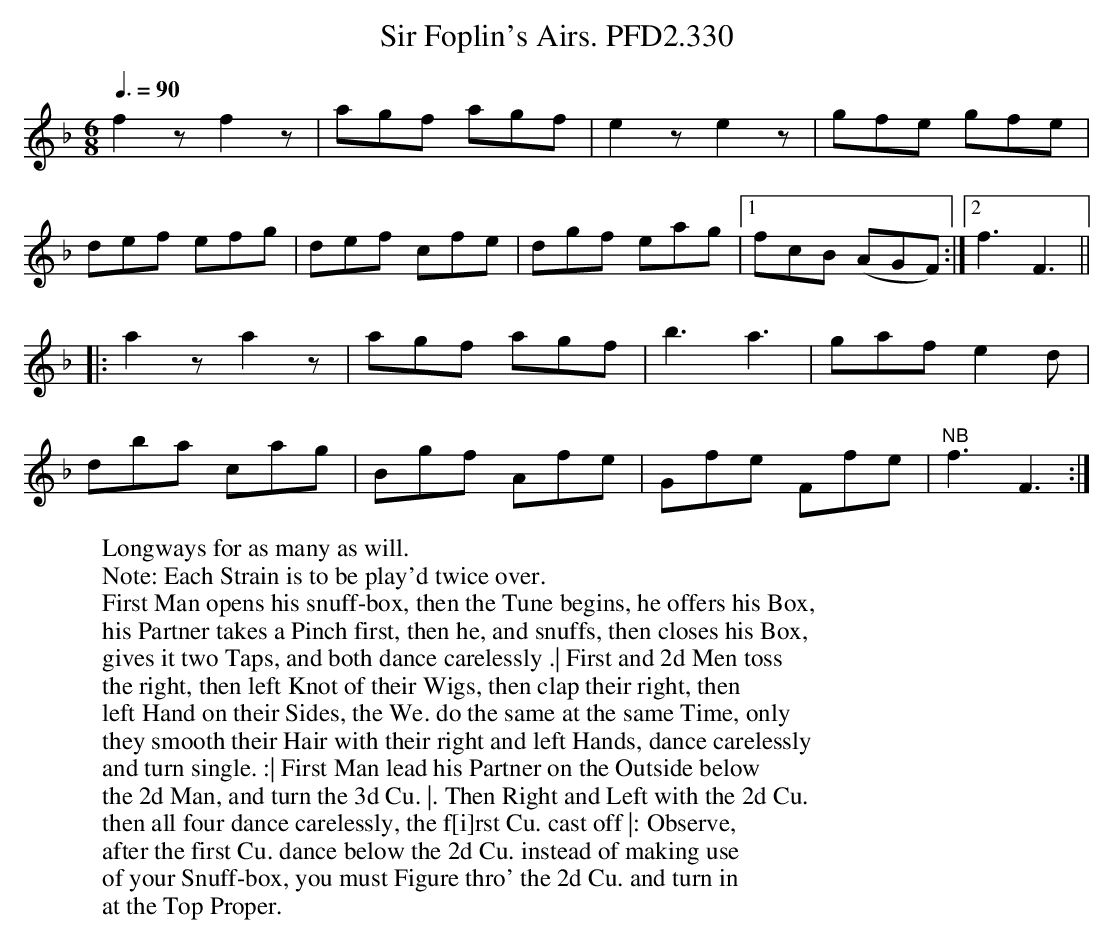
X:1
T:Sir Foplin's Airs. PFD2.330
M:6/8
L:1/8
W:Longways for as many as will.
W:Note: Each Strain is to be play'd twice over.
W:First Man opens his snuff-box, then the Tune begins, he offers his Box,
W:his Partner takes a Pinch first, then he, and snuffs, then closes his Box,
W:gives it two Taps, and both dance carelessly .| First and 2d Men toss
W:the right, then left Knot of their Wigs, then clap their right, then
W:left Hand on their Sides, the We. do the same at the same Time, only
W:they smooth their Hair with their right and left Hands, dance carelessly
W:and turn single. :| First Man lead his Partner on the Outside below
W:the 2d Man, and turn the 3d Cu. |. Then Right and Left with the 2d Cu.
W:then all four dance carelessly, the f[i]rst Cu. cast off |: Observe,
W:after the first Cu. dance below the 2d Cu. instead of making use
W:of your Snuff-box, you must Figure thro' the 2d Cu. and turn in
W:at the Top Proper.
Q:3/8=90
K:F
f2z f2z | agf agf | e2z e2z | gfe gfe |
def efg | def cfe | dgf eag |1 fcB (AGF) :|2 f3 F3 ||
|: a2z a2z | agf agf | b3 a3 | gaf e2d |
dba cag | Bgf Afe | Gfe Ffe | "NB"f3 F3 :|
